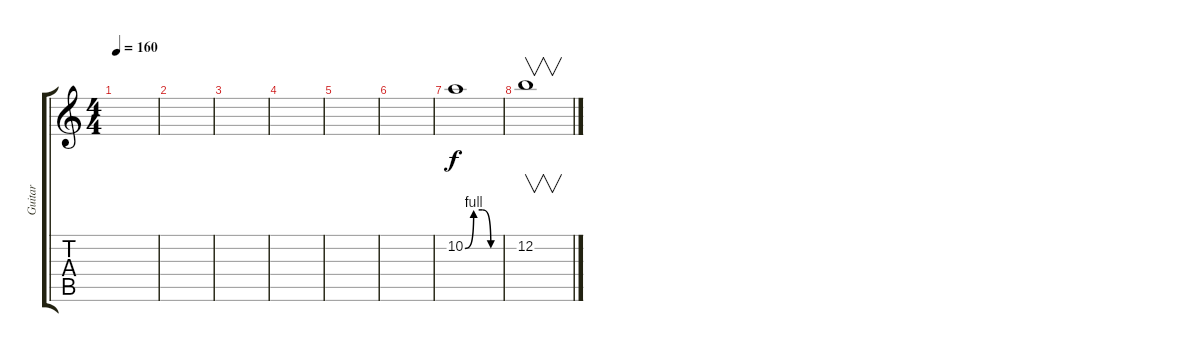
\track ("Guitar" "Guitar") {instrument overdrivenguitar}
\staff {score tabs}
\tuning (E4 B3 G3 D3 A2 E2) {hide}
\ts (4 4)
\tempo 160
\clef g2
\ks c
|
|
|
|
|
|
10.2{be (custom 0 0 15 4 30 4 45 0 60 0)}.1{volume 10 instrument guitarharmonics} |
12.2.1{v volume 0}
